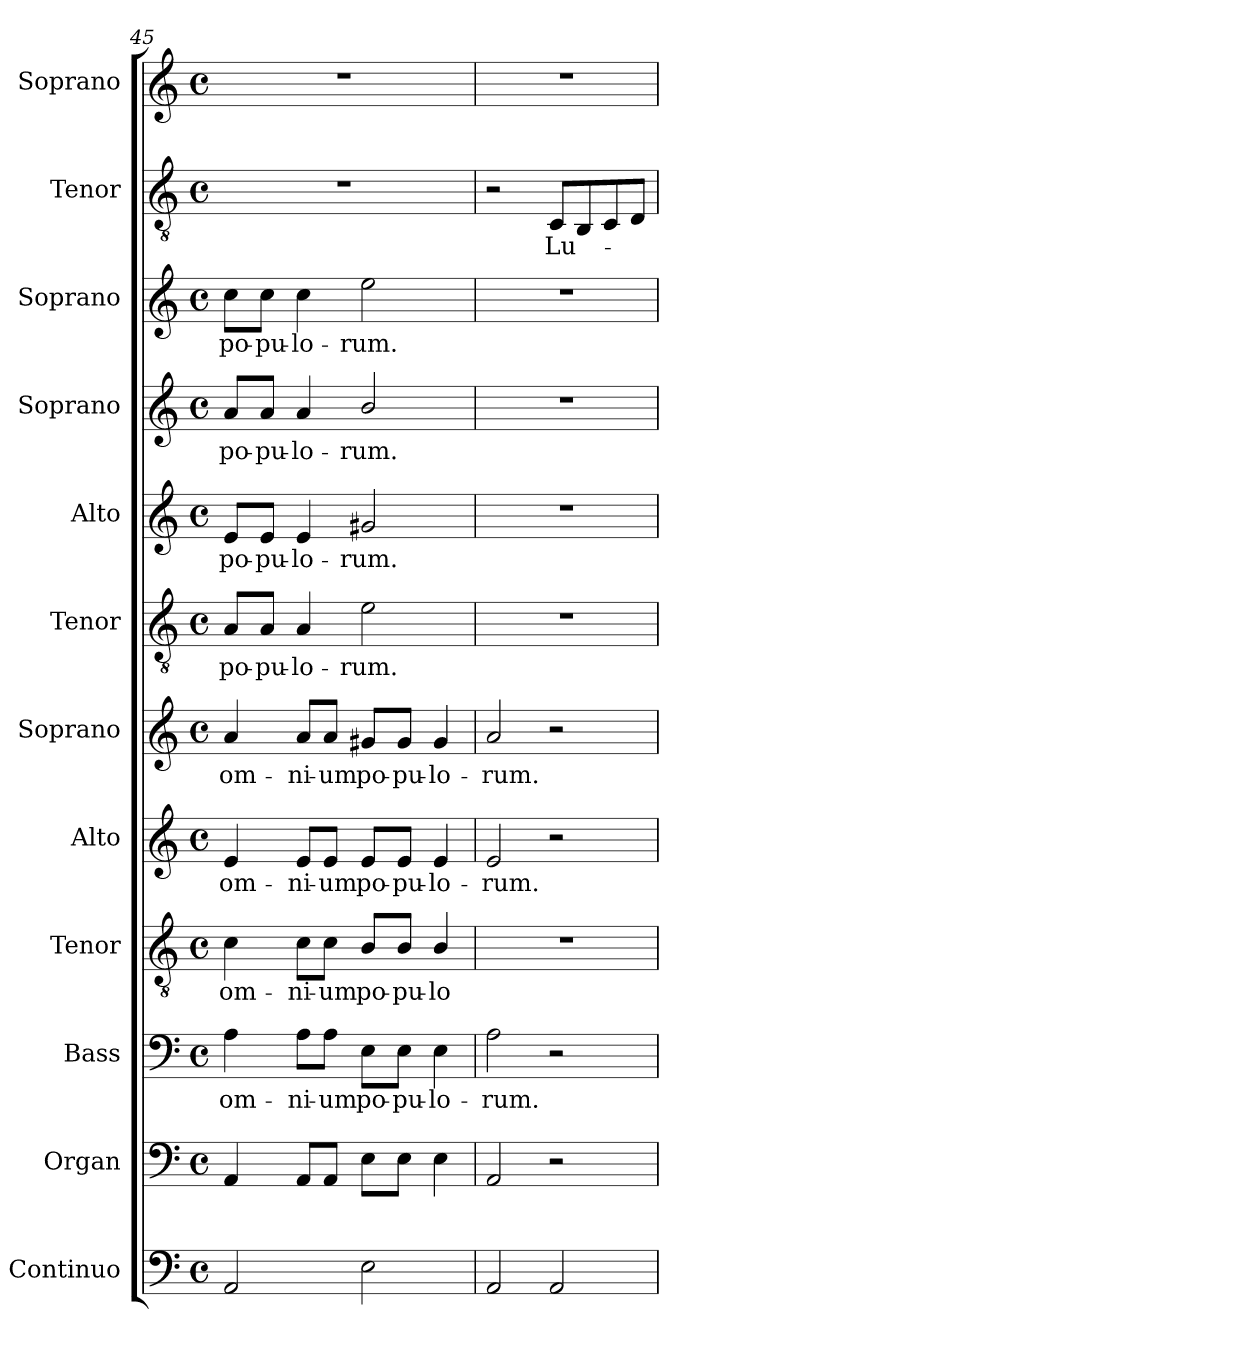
**kern	**kern	**kern	**text	**kern	**text	**kern	**text	**kern	**text	**kern	**text	**kern	**text	**kern	**text	**kern	**text	**kern	**text	**kern
*part12	*part11	*part10	*part10	*part9	*part9	*part8	*part8	*part7	*part7	*part6	*part6	*part5	*part5	*part4	*part4	*part3	*part3	*part2	*part2	*part1
*staff12	*staff11	*staff10	*staff10	*staff9	*staff9	*staff8	*staff8	*staff7	*staff7	*staff6	*staff6	*staff5	*staff5	*staff4	*staff4	*staff3	*staff3	*staff2	*staff2	*staff1
*I"Continuo	*I"Organ	*I"Bass	*	*I"Tenor	*	*I"Alto	*	*I"Soprano	*	*I"Tenor	*	*I"Alto	*	*I"Soprano	*	*I"Soprano	*	*I"Tenor	*	*I"Soprano
*I'Cont.	*I'Org.	*I'B.	*	*I'T.	*	*I'A.	*	*I'S.	*	*I'T.	*	*I'A.	*	*I'S.	*	*I'S.	*	*I'T.	*	*I'S.
*clefF4	*clefF4	*clefF4	*	*clefGv2	*	*clefG2	*	*clefG2	*	*clefGv2	*	*clefG2	*	*clefG2	*	*clefG2	*	*clefGv2	*	*clefG2
*	*	*	*	*ITrd7c12	*	*	*	*	*	*ITrd7c12	*	*	*	*	*	*	*	*	*	*
*k[]	*k[]	*k[]	*	*k[]	*	*k[]	*	*k[]	*	*k[]	*	*k[]	*	*k[]	*	*k[]	*	*k[]	*	*k[]
*C:	*C:	*C:	*	*C:	*	*C:	*	*C:	*	*C:	*	*C:	*	*C:	*	*C:	*	*C:	*	*C:
*M4/4	*M4/4	*M4/4	*	*M4/4	*	*M4/4	*	*M4/4	*	*M4/4	*	*M4/4	*	*M4/4	*	*M4/4	*	*M4/4	*	*M4/4
*met(c)	*met(c)	*met(c)	*	*met(c)	*	*met(c)	*	*met(c)	*	*met(c)	*	*met(c)	*	*met(c)	*	*met(c)	*	*met(c)	*	*met(c)
=45	=45	=45	=45	=45	=45	=45	=45	=45	=45	=45	=45	=45	=45	=45	=45	=45	=45	=45	=45	=45
!	!	!	!LO:LY:b:color=#000000	!	!	!	!	!	!	!	!	!	!	!	!	!	!	!	!	!
!	!	!	!	!	!LO:LY:b:color=#000000	!	!	!	!	!	!	!	!	!	!	!	!	!	!	!
!	!	!	!	!	!	!	!LO:LY:b:color=#000000	!	!	!	!	!	!	!	!	!	!	!	!	!
!	!	!	!	!	!	!	!	!	!LO:LY:b:color=#000000	!	!	!	!	!	!	!	!	!	!	!
!	!	!	!	!	!	!	!	!	!	!	!LO:LY:b:color=#000000	!	!	!	!	!	!	!	!	!
!	!	!	!	!	!	!	!	!	!	!	!	!	!LO:LY:b:color=#000000	!	!	!	!	!	!	!
!	!	!	!	!	!	!	!	!	!	!	!	!	!	!	!LO:LY:b:color=#000000	!	!	!	!	!
!	!	!	!	!	!	!	!	!	!	!	!	!	!	!	!	!	!LO:LY:b:color=#000000	!	!	!
2AAi/	4AAi/	4Ai\	om-	4Ci\	om-	4ei/	om-	4ai/	om-	8AAi/L	po-	8ei/L	po-	8ai/L	po-	8cci\L	po-	1r	.	1r
!	!	!	!	!	!	!	!	!	!	!	!LO:LY:b:color=#000000	!	!	!	!	!	!	!	!	!
!	!	!	!	!	!	!	!	!	!	!	!	!	!LO:LY:b:color=#000000	!	!	!	!	!	!	!
!	!	!	!	!	!	!	!	!	!	!	!	!	!	!	!LO:LY:b:color=#000000	!	!	!	!	!
!	!	!	!	!	!	!	!	!	!	!	!	!	!	!	!	!	!LO:LY:b:color=#000000	!	!	!
.	.	.	.	.	.	.	.	.	.	8AAi/J	-pu-	8ei/J	-pu-	8ai/J	-pu-	8cci\J	-pu-	.	.	.
!	!	!	!LO:LY:b:color=#000000	!	!	!	!	!	!	!	!	!	!	!	!	!	!	!	!	!
!	!	!	!	!	!LO:LY:b:color=#000000	!	!	!	!	!	!	!	!	!	!	!	!	!	!	!
!	!	!	!	!	!	!	!LO:LY:b:color=#000000	!	!	!	!	!	!	!	!	!	!	!	!	!
!	!	!	!	!	!	!	!	!	!LO:LY:b:color=#000000	!	!	!	!	!	!	!	!	!	!	!
!	!	!	!	!	!	!	!	!	!	!	!LO:LY:b:color=#000000	!	!	!	!	!	!	!	!	!
!	!	!	!	!	!	!	!	!	!	!	!	!	!LO:LY:b:color=#000000	!	!	!	!	!	!	!
!	!	!	!	!	!	!	!	!	!	!	!	!	!	!	!LO:LY:b:color=#000000	!	!	!	!	!
!	!	!	!	!	!	!	!	!	!	!	!	!	!	!	!	!	!LO:LY:b:color=#000000	!	!	!
.	8AAi/L	8Ai\L	-ni-	8Ci\L	-ni-	8ei/L	-ni-	8ai/L	-ni-	4AAi/	-lo-	4ei/	-lo-	4ai/	-lo-	4cci\	-lo-	.	.	.
!	!	!	!LO:LY:b:color=#000000	!	!	!	!	!	!	!	!	!	!	!	!	!	!	!	!	!
!	!	!	!	!	!LO:LY:b:color=#000000	!	!	!	!	!	!	!	!	!	!	!	!	!	!	!
!	!	!	!	!	!	!	!LO:LY:b:color=#000000	!	!	!	!	!	!	!	!	!	!	!	!	!
!	!	!	!	!	!	!	!	!	!LO:LY:b:color=#000000	!	!	!	!	!	!	!	!	!	!	!
.	8AAi/J	8Ai\J	-um	8Ci\J	-um	8ei/J	-um	8ai/J	-um	.	.	.	.	.	.	.	.	.	.	.
!	!	!	!LO:LY:b:color=#000000	!	!	!	!	!	!	!	!	!	!	!	!	!	!	!	!	!
!	!	!	!	!	!LO:LY:b:color=#000000	!	!	!	!	!	!	!	!	!	!	!	!	!	!	!
!	!	!	!	!	!	!	!LO:LY:b:color=#000000	!	!	!	!	!	!	!	!	!	!	!	!	!
!	!	!	!	!	!	!	!	!	!LO:LY:b:color=#000000	!	!	!	!	!	!	!	!	!	!	!
!	!	!	!	!	!	!	!	!	!	!	!LO:LY:b:color=#000000	!	!	!	!	!	!	!	!	!
!	!	!	!	!	!	!	!	!	!	!	!	!	!LO:LY:b:color=#000000	!	!	!	!	!	!	!
!	!	!	!	!	!	!	!	!	!	!	!	!	!	!	!LO:LY:b:color=#000000	!	!	!	!	!
!	!	!	!	!	!	!	!	!	!	!	!	!	!	!	!	!	!LO:LY:b:color=#000000	!	!	!
2Ei\	8Ei\L	8Ei\L	po-	8BBi/L	po-	8ei/L	po-	8g#Xi/L	po-	2Ei\	-rum.	2g#Xi/	-rum.	2bi/	-rum.	2eei\	-rum.	.	.	.
!	!	!	!LO:LY:b:color=#000000	!	!	!	!	!	!	!	!	!	!	!	!	!	!	!	!	!
!	!	!	!	!	!LO:LY:b:color=#000000	!	!	!	!	!	!	!	!	!	!	!	!	!	!	!
!	!	!	!	!	!	!	!LO:LY:b:color=#000000	!	!	!	!	!	!	!	!	!	!	!	!	!
!	!	!	!	!	!	!	!	!	!LO:LY:b:color=#000000	!	!	!	!	!	!	!	!	!	!	!
.	8Ei\J	8Ei\J	-pu-	8BBi/J	-pu-	8ei/J	-pu-	8g#i/J	-pu-	.	.	.	.	.	.	.	.	.	.	.
!	!	!	!LO:LY:b:color=#000000	!	!	!	!	!	!	!	!	!	!	!	!	!	!	!	!	!
!	!	!	!	!	!LO:LY:b:color=#000000	!	!	!	!	!	!	!	!	!	!	!	!	!	!	!
!	!	!	!	!	!	!	!LO:LY:b:color=#000000	!	!	!	!	!	!	!	!	!	!	!	!	!
!	!	!	!	!	!	!	!	!	!LO:LY:b:color=#000000	!	!	!	!	!	!	!	!	!	!	!
.	4Ei\	4Ei\	-lo-	4BBi/	-lo-	4ei/	-lo-	4g#i/	-lo-	.	.	.	.	.	.	.	.	.	.	.
!!LO:PB:g=z
=46	=46	=46	=46	=46	=46	=46	=46	=46	=46	=46	=46	=46	=46	=46	=46	=46	=46	=46	=46	=46
!	!	!	!LO:LY:b:color=#000000	!	!	!	!	!	!	!	!	!	!	!	!	!	!	!	!	!
!	!	!	!	!	!LO:LY:b:color=#000000	!	!	!	!	!	!	!	!	!	!	!	!	!	!	!
!	!	!	!	!	!	!	!LO:LY:b:color=#000000	!	!	!	!	!	!	!	!	!	!	!	!	!
!	!	!	!	!	!	!	!	!	!LO:LY:b:color=#000000	!	!	!	!	!	!	!	!	!	!	!
2AAi/	2AAi/	2Ai\	-rum.	1r	-rum.	2ei/	-rum.	2ai/	-rum.	1r	.	1r	.	1r	.	1r	.	2r	.	1r
!	!	!	!	!	!	!	!	!	!	!	!	!	!	!	!	!	!	!	!LO:LY:b:color=#000000	!
2AAi/	2r	2r	.	.	.	2r	.	2r	.	.	.	.	.	.	.	.	.	8Ci/L	Lu-	.
.	.	.	.	.	.	.	.	.	.	.	.	.	.	.	.	.	.	8BBi/	.	.
.	.	.	.	.	.	.	.	.	.	.	.	.	.	.	.	.	.	8Ci/	.	.
.	.	.	.	.	.	.	.	.	.	.	.	.	.	.	.	.	.	8Di/J	.	.
=	=	=	=	=	=	=	=	=	=	=	=	=	=	=	=	=	=	=	=	=
*-	*-	*-	*-	*-	*-	*-	*-	*-	*-	*-	*-	*-	*-	*-	*-	*-	*-	*-	*-	*-
